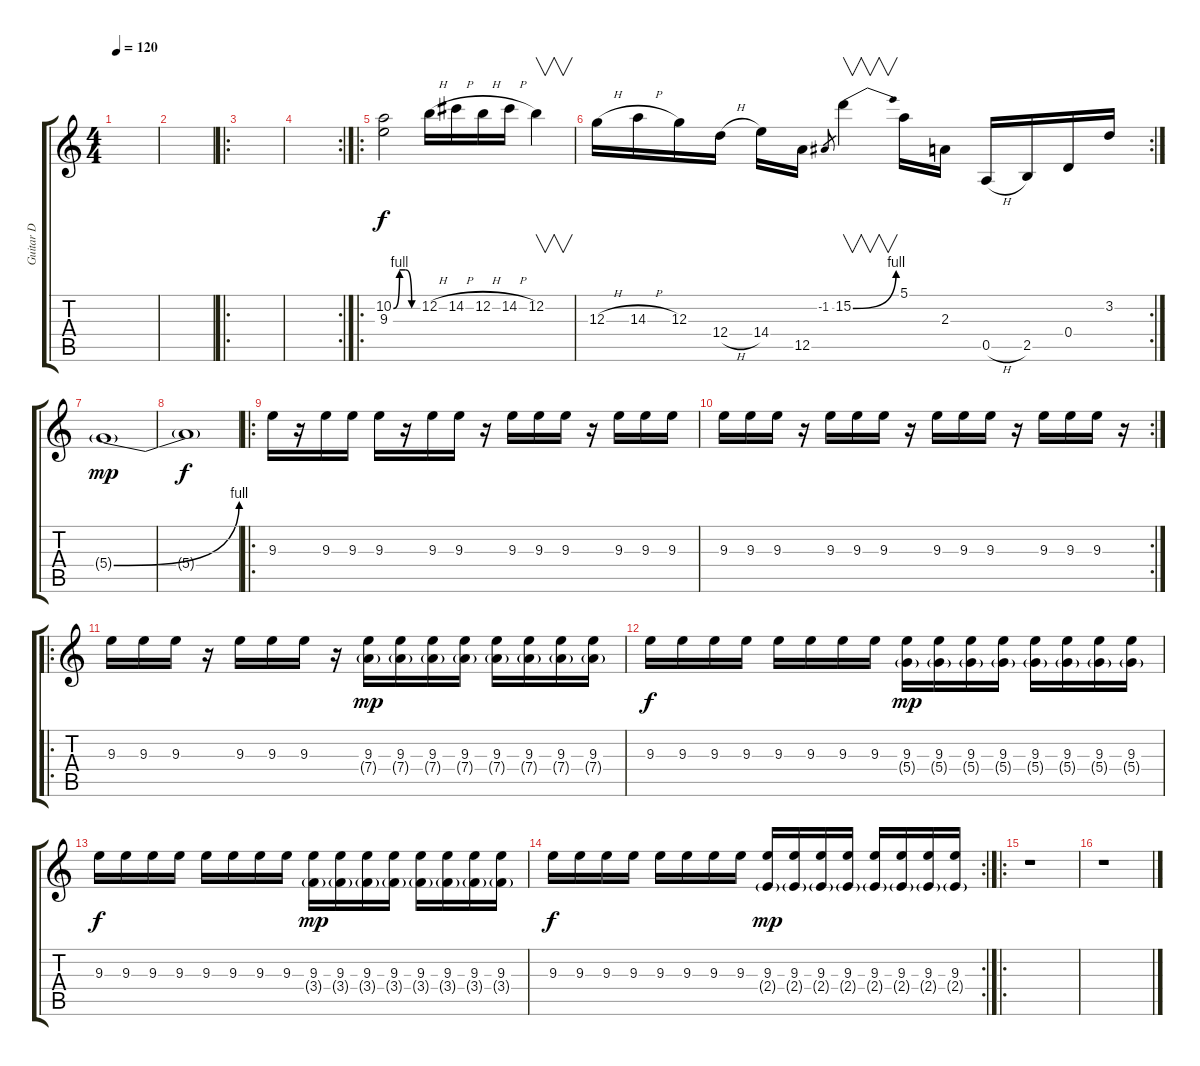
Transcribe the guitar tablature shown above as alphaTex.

\track ("Guitar D" "Guitar D") {instrument distortionguitar}
\staff {score tabs}
\tuning (E4 B3 G3 D3 A2 E2) {hide}
\ts (4 4)
\tempo 120
\clef g2
\ks c
|
|
\ro
|
\rc 2
|
\ro
(10.2{be (custom 0 0 15 4 30 4 45 0 60 0)} 9.3).2 12.2{h}.16 14.2{h}.16 12.2{h}.16 14.2{h}.16 12.2.4{v} |
\rc 2
12.3{h}.16 14.3{h}.16 12.3.16 12.4{h}.16 14.4.16 12.5.16 -1.2.8{gr} 15.2{be (bend 0 0 60 4)}.4{v} 5.1.16 2.3.16 0.5{h}.16 2.5.16 0.4.16 3.2.16 |
5.4{be (bend 0 0 60 4) g}.1{dy mp} |
5.4{t}.1{dy f} |
\ro
9.3.16 r.16 9.3.16 9.3.16 9.3.16 r.16 9.3.16 9.3.16 r.16 9.3.16 9.3.16 9.3.16 r.16 9.3.16 9.3.16 9.3.16 |
\rc 2
9.3.16 9.3.16 9.3.16 r.16 9.3.16 9.3.16 9.3.16 r.16 9.3.16 9.3.16 9.3.16 r.16 9.3.16 9.3.16 9.3.16 r.16 |
\ro
9.3.16{volume 15} 9.3.16 9.3.16 r.16 9.3.16 9.3.16 9.3.16 r.16 (9.3 7.4{g}).16{dy mp} (9.3 7.4{g}).16 (9.3 7.4{g}).16 (9.3 7.4{g}).16 (9.3 7.4{g}).16 (9.3 7.4{g}).16 (9.3 7.4{g}).16 (9.3 7.4{g}).16 |
9.3.16{dy f} 9.3.16 9.3.16 9.3.16 9.3.16 9.3.16 9.3.16 9.3.16 (9.3 5.4{g}).16{dy mp} (9.3 5.4{g}).16 (9.3 5.4{g}).16 (9.3 5.4{g}).16 (9.3 5.4{g}).16 (9.3 5.4{g}).16 (9.3 5.4{g}).16 (9.3 5.4{g}).16 |
9.3.16{dy f} 9.3.16 9.3.16 9.3.16 9.3.16 9.3.16 9.3.16 9.3.16 (9.3 3.4{g}).16{dy mp} (9.3 3.4{g}).16 (9.3 3.4{g}).16 (9.3 3.4{g}).16 (9.3 3.4{g}).16 (9.3 3.4{g}).16 (9.3 3.4{g}).16 (9.3 3.4{g}).16 |
\rc 2
9.3.16{dy f} 9.3.16 9.3.16 9.3.16 9.3.16 9.3.16 9.3.16 9.3.16 (9.3 2.4{g}).16{dy mp} (9.3 2.4{g}).16 (9.3 2.4{g}).16 (9.3 2.4{g}).16 (9.3 2.4{g}).16 (9.3 2.4{g}).16 (9.3 2.4{g}).16 (9.3 2.4{g}).16 |
\ro
r.1 |
r.1
